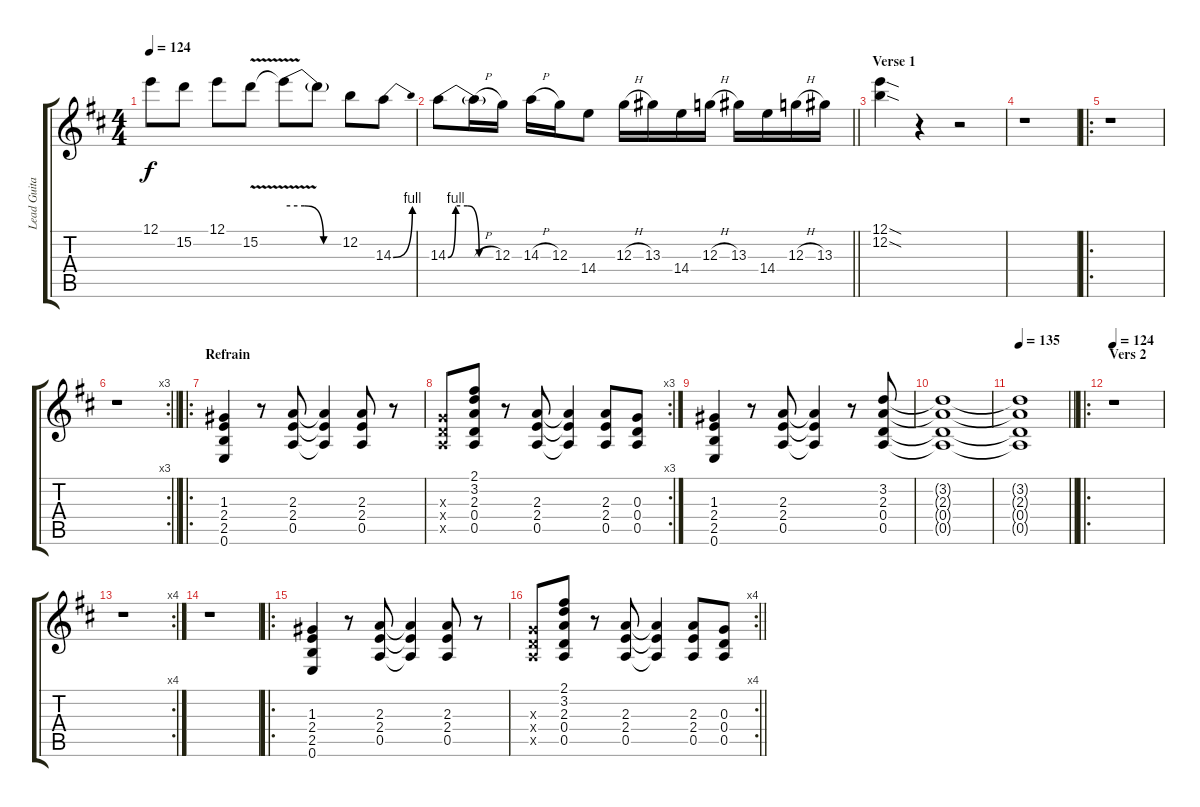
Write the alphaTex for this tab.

\track ("Lead Guitar - Nick Perri" "Lead Guita") {instrument distortionguitar}
\staff {score tabs}
\tuning (E4 B3 G3 D3 A2 E2) {hide}
\ts (4 4)
\tempo 124
\clef g2
\ks d
12.1.8{dy f} 15.2.8 12.1.8 15.2{v}.8 15.2{be (custom 0 4 20 4 40 0 60 0) t}.8 15.2{t}.8 12.2.8 14.3{be (bend 0 0 60 4)}.8 |
\barLineRight lightlight
14.3{be (custom 0 0 10 4 25 4 40 0 60 0)}.8 14.3{h t}.16 12.3.16 14.3{h}.16 12.3.16 14.4.8 12.3{h}.16 13.3.16 14.4.16 12.3{h}.16 13.3.16 14.4.16 12.3{h}.16 13.3.16 |
\section ("" "Verse 1")
(12.1{sod} 12.2{sod}).4 r.4 r.2 |
r.1 |
\ro
r.1 |
\rc 3
\barLineRight lightlight
r.1 |
\ro
\section ("" "Refrain")
(1.3 2.4 2.5 0.6).4 r.8 (2.3 2.4 0.5).8 (2.3{t} 2.4{t} 0.5{t}).4 (2.3 2.4 0.5).8 r.8 |
\rc 3
(0.3{x} 0.4{x} 0.5{x}).8 (2.1 3.2 2.3 0.4 0.5).8 r.8 (2.3 2.4 0.5).8 (2.3{t} 2.4{t} 0.5{t}).4 (2.3 2.4 0.5).8 (0.3 0.4 0.5).8 |
(1.3 2.4 2.5 0.6).4 r.8 (2.3 2.4 0.5).8 (2.3{t} 2.4{t} 0.5{t}).4 r.8 (3.2 2.3 0.4 0.5).8 |
(3.2{t} 2.3{t} 0.4{t} 0.5{t}).1 |
\tempo 135
\barLineRight lightlight
(3.2{t} 2.3{t} 0.4{t} 0.5{t}).1 |
\ro
\section ("" "Vers 2")
\tempo 124
r.1 |
\rc 4
r.1 |
r.1 |
\ro
(1.3 2.4 2.5 0.6).4 r.8 (2.3 2.4 0.5).8 (2.3{t} 2.4{t} 0.5{t}).4 (2.3 2.4 0.5).8 r.8 |
\rc 4
\barLineRight lightlight
(0.3{x} 0.4{x} 0.5{x}).8 (2.1 3.2 2.3 0.4 0.5).8 r.8 (2.3 2.4 0.5).8 (2.3{t} 2.4{t} 0.5{t}).4 (2.3 2.4 0.5).8 (0.3 0.4 0.5).8
